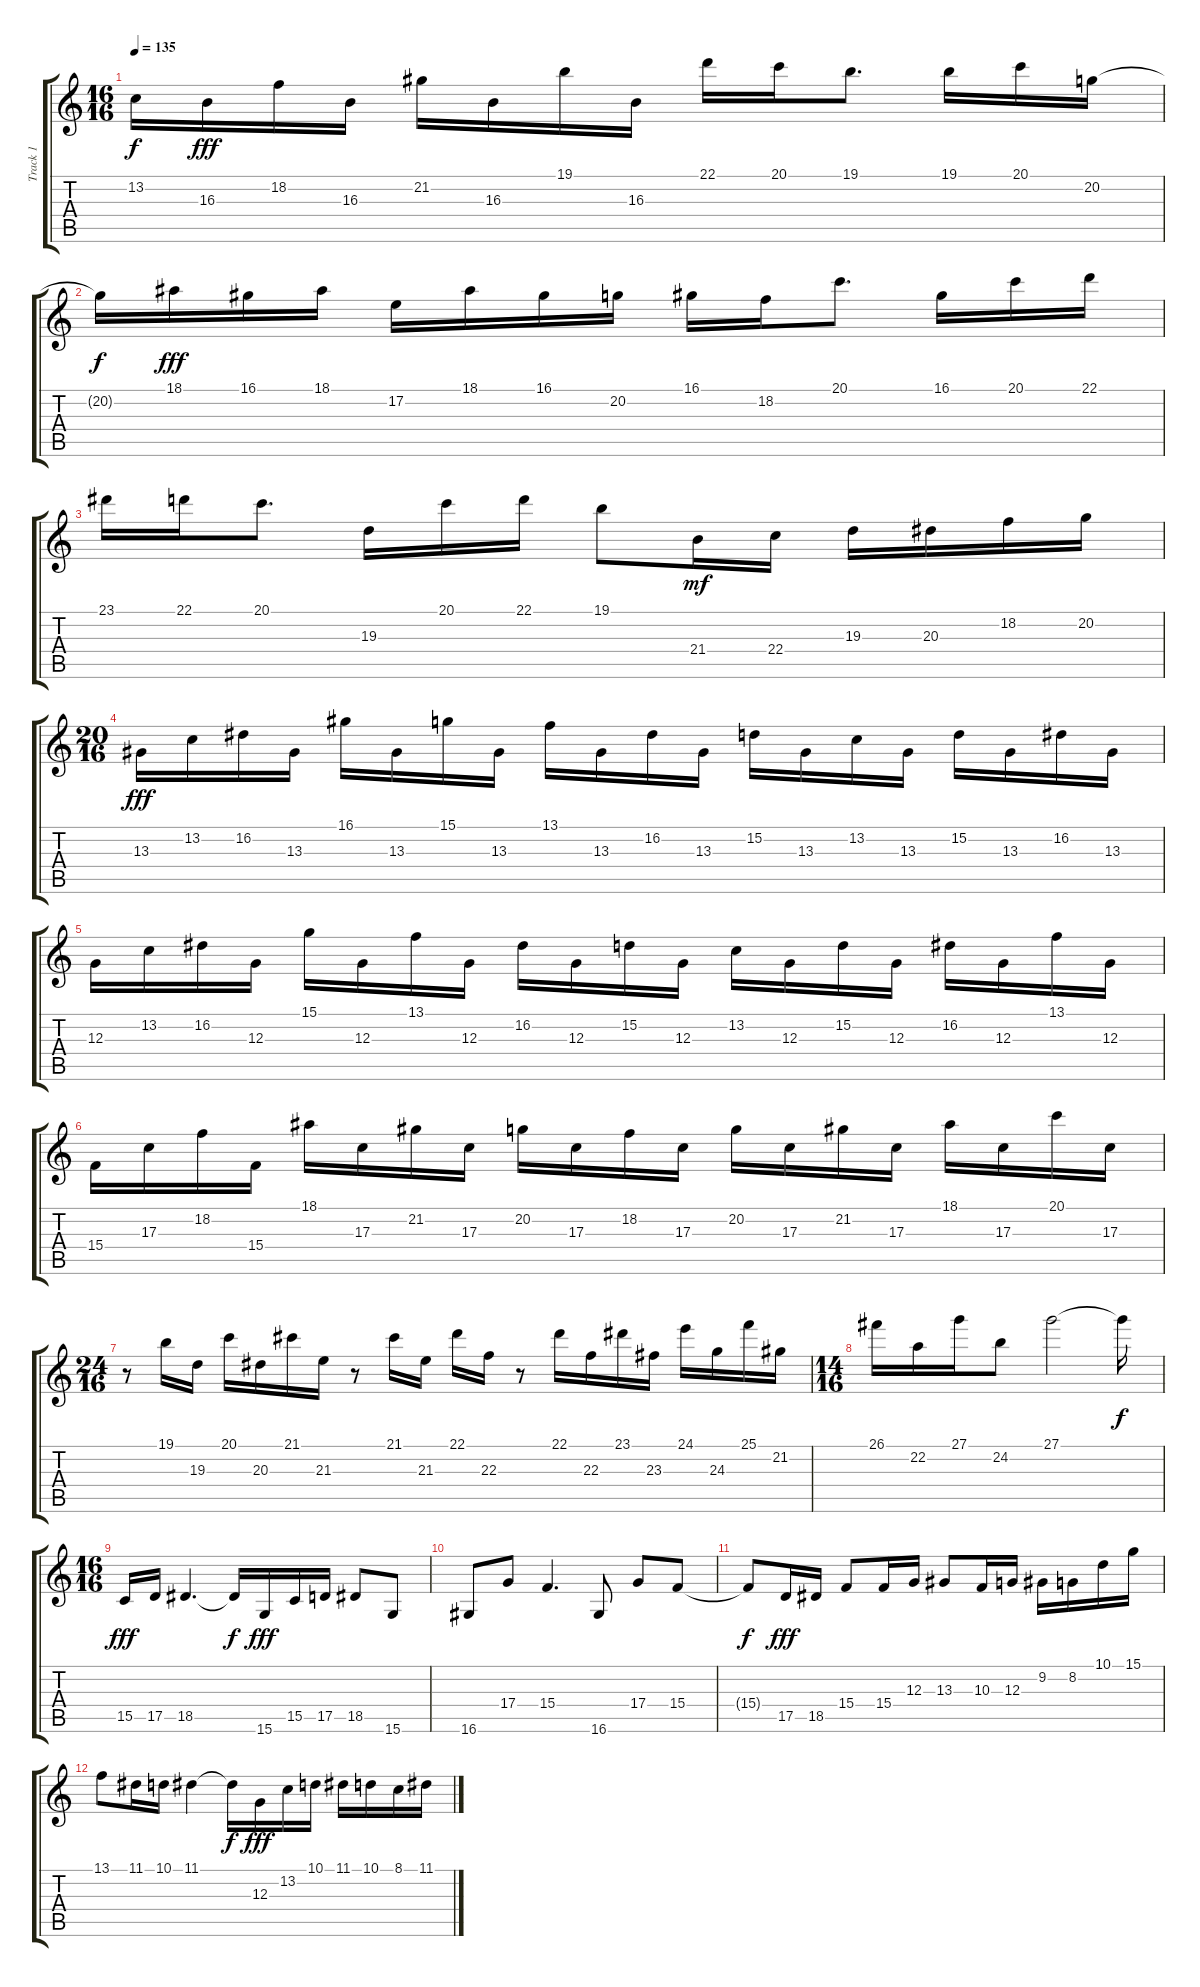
\track ("Track 1" "Track 1") {instrument brightacousticpiano}
\staff {score tabs}
\tuning (E4 B3 G3 D3 A2 E2) {hide}
\ts (16 16)
\tempo 135
\clef g2
\ks c
13.2{t}.16{dy f} 16.3.16{dy fff} 18.2.16 16.3.16 21.2.16 16.3.16 19.1.16 16.3.16 22.1.16 20.1.16 19.1.8{d} 19.1.16 20.1.16 20.2.16 |
20.2{t}.16{dy f} 18.1.16{dy fff} 16.1.16 18.1.16 17.2.16 18.1.16 16.1.16 20.2.16 16.1.16 18.2.16 20.1.8{d} 16.1.16 20.1.16 22.1.16 |
23.1.16 22.1.16 20.1.8{d} 19.3.16 20.1.16 22.1.16 19.1.8 21.4.16{dy mf} 22.4.16 19.3.16 20.3.16 18.2.16 20.2.16 |
\ts (20 16)
13.3.16{dy fff} 13.2.16 16.2.16 13.3.16 16.1.16 13.3.16 15.1.16 13.3.16 13.1.16 13.3.16 16.2.16 13.3.16 15.2.16 13.3.16 13.2.16 13.3.16 15.2.16 13.3.16 16.2.16 13.3.16 |
12.3.16 13.2.16 16.2.16 12.3.16 15.1.16 12.3.16 13.1.16 12.3.16 16.2.16 12.3.16 15.2.16 12.3.16 13.2.16 12.3.16 15.2.16 12.3.16 16.2.16 12.3.16 13.1.16 12.3.16 |
15.4.16 17.3.16 18.2.16 15.4.16 18.1.16 17.3.16 21.2.16 17.3.16 20.2.16 17.3.16 18.2.16 17.3.16 20.2.16 17.3.16 21.2.16 17.3.16 18.1.16 17.3.16 20.1.16 17.3.16 |
\ts (24 16)
r.8 19.1.16 19.3.16 20.1.16 20.3.16 21.1.16 21.3.16 r.8 21.1.16 21.3.16 22.1.16 22.3.16 r.8 22.1.16 22.3.16 23.1.16 23.3.16 24.1.16 24.3.16 25.1.16 21.2.16 |
\ts (14 16)
26.1.16 22.2.16 27.1.16 24.2.8 27.1.2 27.1{t}.16{dy f} |
\ts (16 16)
15.5.16{dy fff volume 15} 17.5.16 18.5.4{d volume 15} 18.5{t}.16{dy f} 15.6.16{dy fff volume 14} 15.5.16{volume 13} 17.5.16 18.5.8{volume 13} 15.6.8{volume 12} |
16.6.8{volume 12} 17.4.8{volume 12} 15.4.4{d volume 11} 16.6.8{volume 10} 17.4.8{volume 9} 15.4.8{volume 9} |
15.4{t}.8{dy f} 17.5.16{dy fff volume 8} 18.5.16 15.4.8{volume 8} 15.4.16{volume 7} 12.3.16 13.3.8{volume 7} 10.3.16{volume 6} 12.3.16 9.2.16{volume 6} 8.2.16 10.1.16{volume 6} 15.1.16 |
13.1.8{volume 5} 11.1.16{volume 5} 10.1.16 11.1.4{volume 4} 11.1{t}.16{dy f} 12.3.16{dy fff volume 3} 13.2.16{volume 3} 10.1.16 11.1.16{volume 2} 10.1.16 8.1.16{volume 2} 11.1.16
